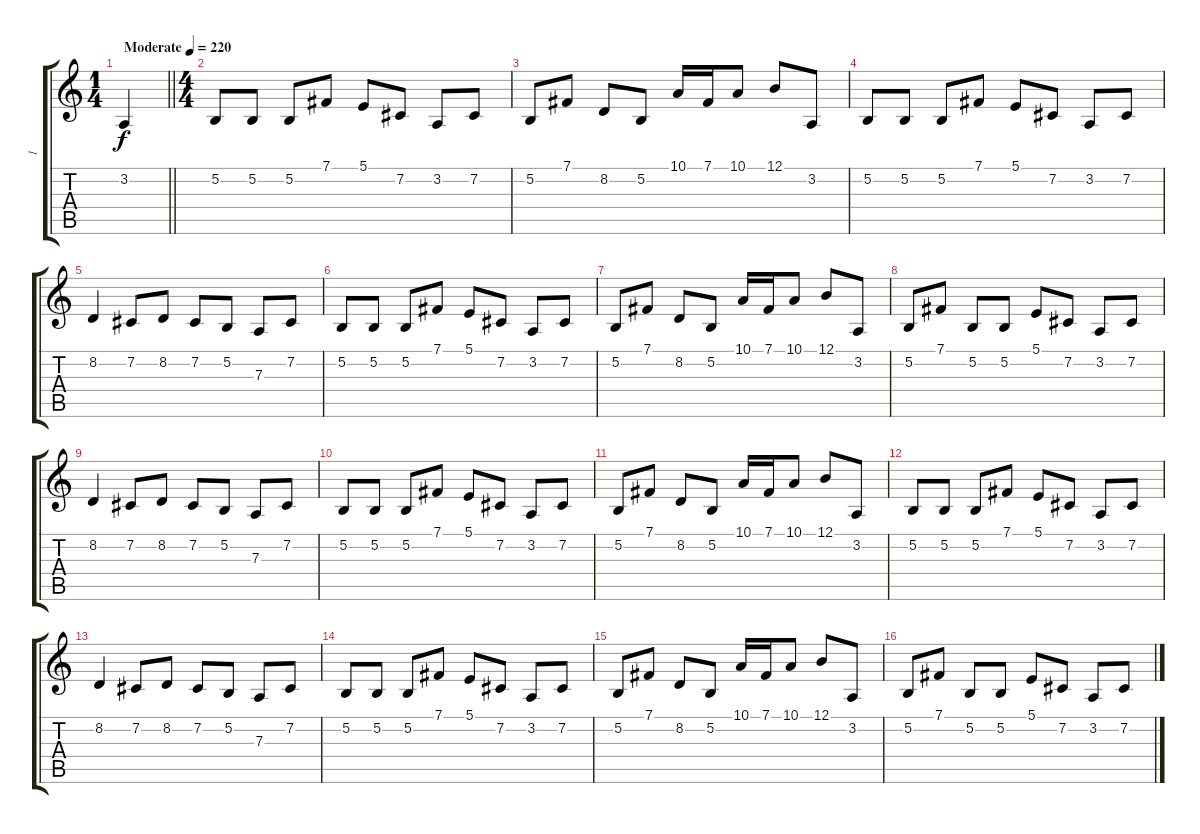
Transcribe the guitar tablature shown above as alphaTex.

\track ("1" "1") {instrument piccolo}
\staff {score tabs}
\tuning (B3 Gb3 D3 A2 E2 B1) {hide}
\ts (1 4)
\tempo (220 "Moderate")
\clef g2
\barLineRight lightlight
\ks c
3.2.4{dy f instrument piccolo} |
\ts (4 4)
5.2.8 5.2.8 5.2.8 7.1.8 5.1.8 7.2.8 3.2.8 7.2.8 |
5.2.8 7.1.8 8.2.8 5.2.8 10.1.16 7.1.16 10.1.8 12.1.8 3.2.8 |
5.2.8 5.2.8 5.2.8 7.1.8 5.1.8 7.2.8 3.2.8 7.2.8 |
8.2.4 7.2.8 8.2.8 7.2.8 5.2.8 7.3.8 7.2.8 |
5.2.8 5.2.8 5.2.8 7.1.8 5.1.8 7.2.8 3.2.8 7.2.8 |
5.2.8 7.1.8 8.2.8 5.2.8 10.1.16 7.1.16 10.1.8 12.1.8 3.2.8 |
5.2.8 7.1.8 5.2.8 5.2.8 5.1.8 7.2.8 3.2.8 7.2.8 |
8.2.4 7.2.8 8.2.8 7.2.8 5.2.8 7.3.8 7.2.8 |
5.2.8 5.2.8 5.2.8 7.1.8 5.1.8 7.2.8 3.2.8 7.2.8 |
5.2.8 7.1.8 8.2.8 5.2.8 10.1.16 7.1.16 10.1.8 12.1.8 3.2.8 |
5.2.8 5.2.8 5.2.8 7.1.8 5.1.8 7.2.8 3.2.8 7.2.8 |
8.2.4 7.2.8 8.2.8 7.2.8 5.2.8 7.3.8 7.2.8 |
5.2.8 5.2.8 5.2.8 7.1.8 5.1.8 7.2.8 3.2.8 7.2.8 |
5.2.8 7.1.8 8.2.8 5.2.8 10.1.16 7.1.16 10.1.8 12.1.8 3.2.8 |
5.2.8 7.1.8 5.2.8 5.2.8 5.1.8 7.2.8 3.2.8 7.2.8
